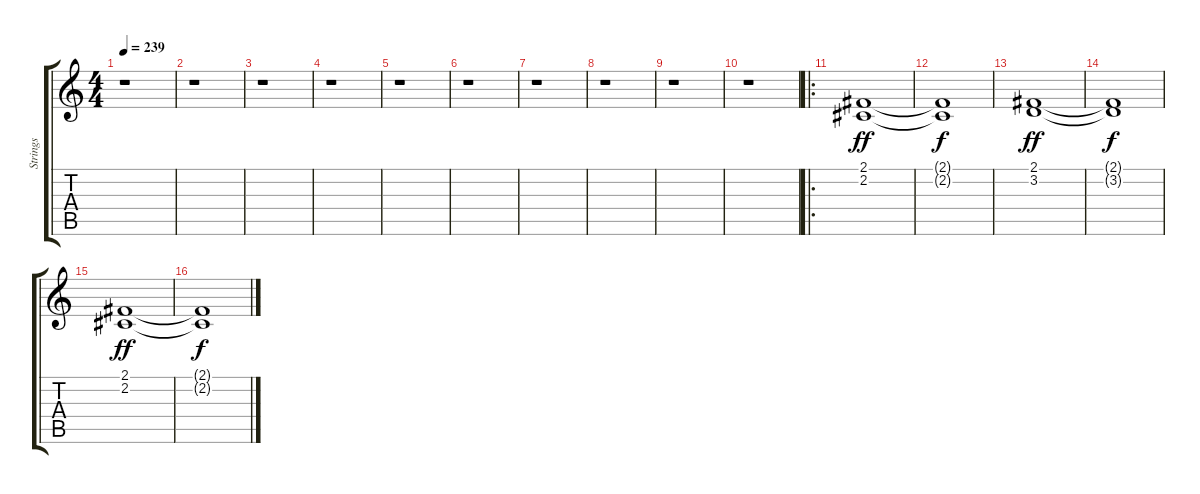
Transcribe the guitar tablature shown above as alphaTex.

\track ("Strings" "Strings") {instrument synthstrings2}
\staff {score tabs}
\tuning (E4 B3 G3 D3 A2 E2) {hide}
\ts (4 4)
\tempo 239
\clef g2
\ks c
r.1{dy ff instrument synthstrings2} |
r.1 |
r.1 |
r.1 |
r.1 |
r.1 |
r.1 |
r.1 |
r.1 |
r.1 |
\ro
(2.1 2.2).1 |
(2.1{t} 2.2{t}).1{dy f} |
(2.1 3.2).1{dy ff} |
(2.1{t} 3.2{t}).1{dy f} |
(2.1 2.2).1{dy ff} |
(2.1{t} 2.2{t}).1{dy f}
